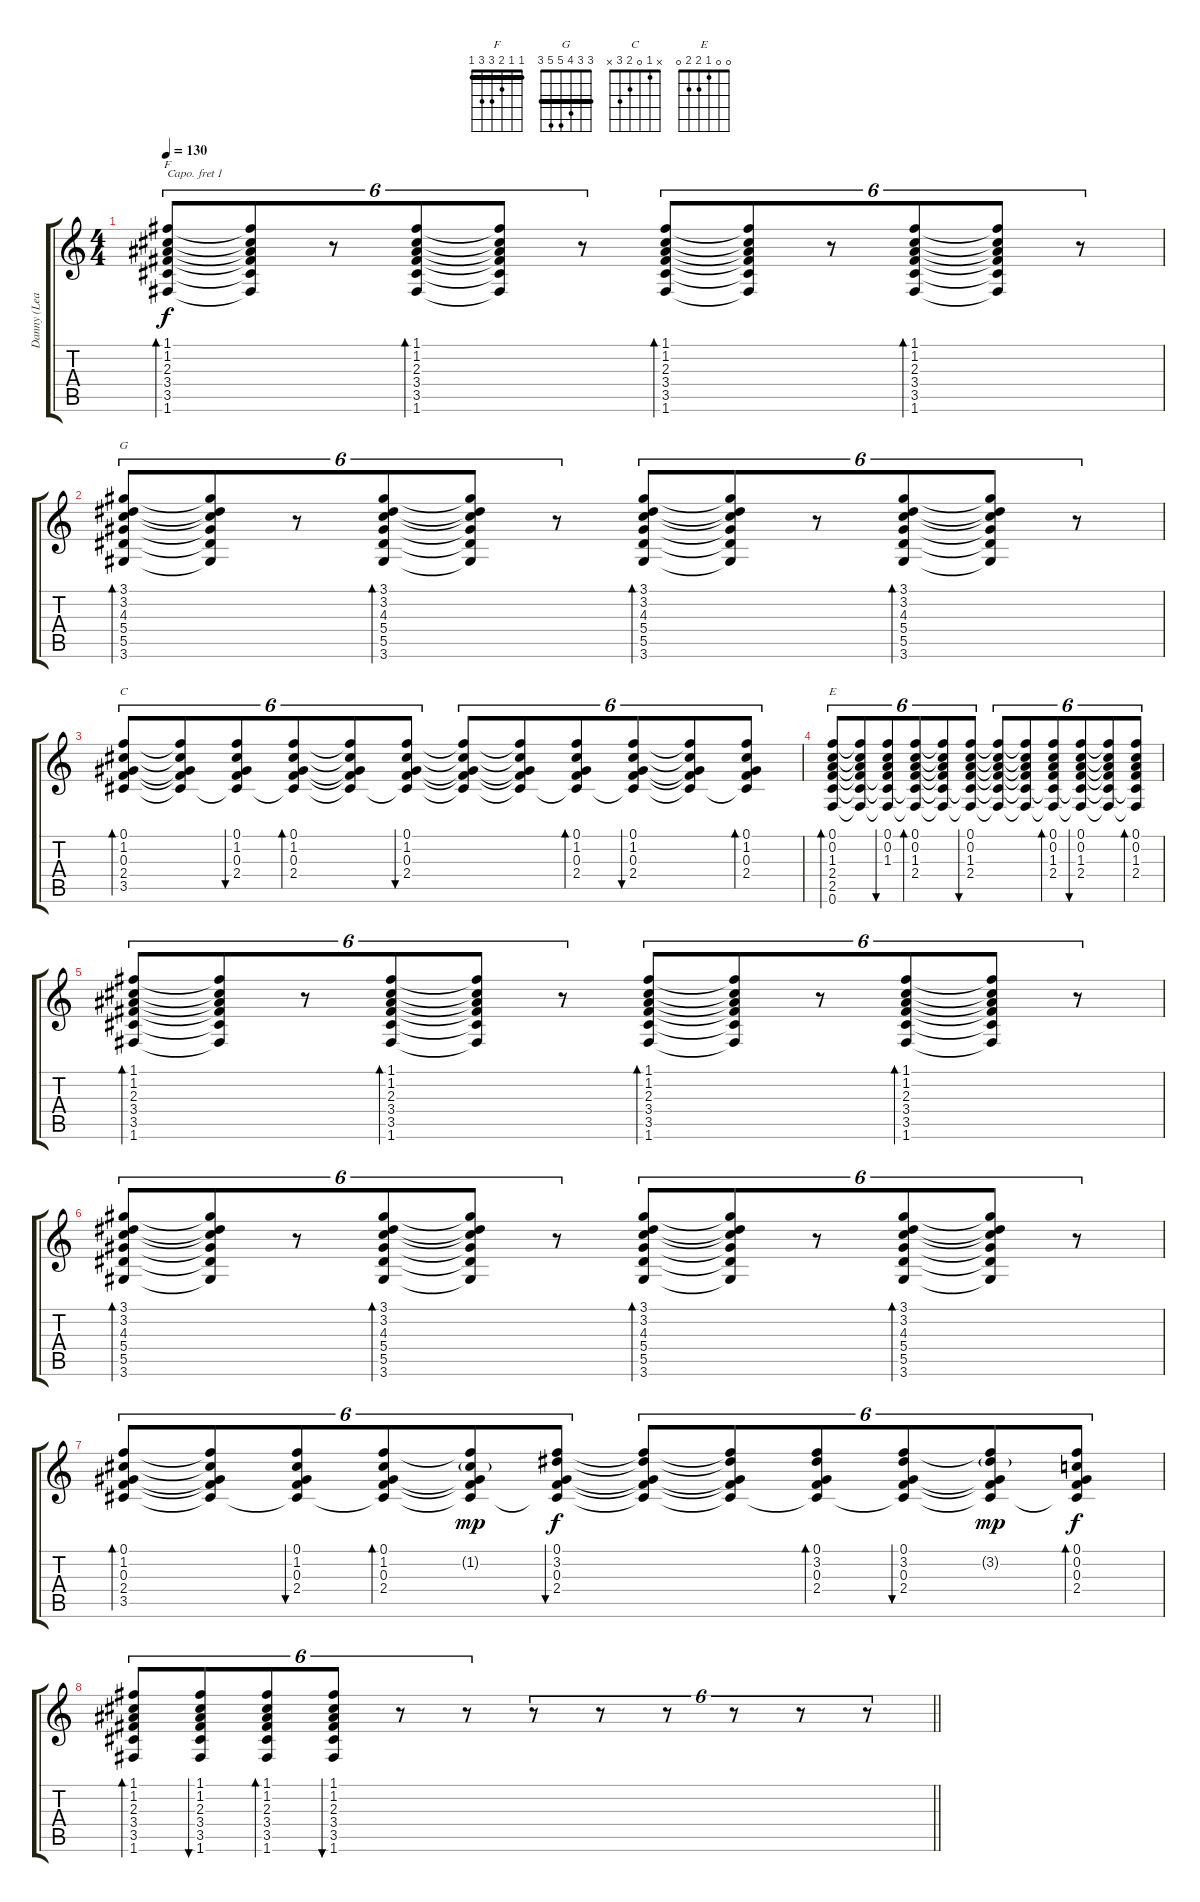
\track ("Danny (Lead Guitar)" "Danny (Lea") {instrument electricguitarclean}
\staff {score tabs}
\capo 1
\tuning (E4 B3 G3 D3 A2 E2) {hide}
\chord ("F" 1 1 2 3 3 1) {barre 1}
\chord ("G" 3 3 4 5 5 3) {barre 3}
\chord ("C" x 1 0 2 3 x)
\chord ("E" 0 0 1 2 2 0)
\ts (4 4)
\tempo 130
\clef g2
\ks c
(1.1 1.2 2.3 3.4 3.5 1.6).8{tu (6 4) bd 30 ch "F" dy f} (1.1{t} 1.2{t} 2.3{t} 3.4{t} 3.5{t} 1.6{t}).8{tu (6 4)} r.8{tu (6 4)} (1.1 1.2 2.3 3.4 3.5 1.6).8{tu (6 4) bd 30} (1.1{t} 1.2{t} 2.3{t} 3.4{t} 3.5{t} 1.6{t}).8{tu (6 4)} r.8{tu (6 4)} (1.1 1.2 2.3 3.4 3.5 1.6).8{tu (6 4) bd 30} (1.1{t} 1.2{t} 2.3{t} 3.4{t} 3.5{t} 1.6{t}).8{tu (6 4)} r.8{tu (6 4)} (1.1 1.2 2.3 3.4 3.5 1.6).8{tu (6 4) bd 30} (1.1{t} 1.2{t} 2.3{t} 3.4{t} 3.5{t} 1.6{t}).8{tu (6 4)} r.8{tu (6 4)} |
(3.1 3.2 4.3 5.4 5.5 3.6).8{tu (6 4) bd 30 ch "G"} (3.1{t} 3.2{t} 4.3{t} 5.4{t} 5.5{t} 3.6{t}).8{tu (6 4)} r.8{tu (6 4)} (3.1 3.2 4.3 5.4 5.5 3.6).8{tu (6 4) bd 30} (3.1{t} 3.2{t} 4.3{t} 5.4{t} 5.5{t} 3.6{t}).8{tu (6 4)} r.8{tu (6 4)} (3.1 3.2 4.3 5.4 5.5 3.6).8{tu (6 4) bd 30} (3.1{t} 3.2{t} 4.3{t} 5.4{t} 5.5{t} 3.6{t}).8{tu (6 4)} r.8{tu (6 4)} (3.1 3.2 4.3 5.4 5.5 3.6).8{tu (6 4) bd 30} (3.1{t} 3.2{t} 4.3{t} 5.4{t} 5.5{t} 3.6{t}).8{tu (6 4)} r.8{tu (6 4)} |
(0.1 1.2 0.3 2.4 3.5).8{tu (6 4) bd 30 ch "C"} (0.1{t} 1.2{t} 0.3{t} 2.4{t} 3.5{t}).8{tu (6 4)} (0.1 1.2 0.3 2.4 3.5{t}).8{tu (6 4) bu 30} (0.1 1.2 0.3 2.4 3.5{t}).8{tu (6 4) bd 30} (0.1{t} 1.2{t} 0.3{t} 2.4{t} 3.5{t}).8{tu (6 4)} (0.1 1.2 0.3 2.4 3.5{t}).8{tu (6 4) bu 30} (0.1{t} 1.2{t} 0.3{t} 2.4{t} 3.5{t}).8{tu (6 4)} (0.1{t} 1.2{t} 0.3{t} 2.4{t} 3.5{t}).8{tu (6 4)} (0.1 1.2 0.3 2.4 3.5{t}).8{tu (6 4) bd 30} (0.1 1.2 0.3 2.4 3.5{t}).8{tu (6 4) bu 30} (0.1{t} 1.2{t} 0.3{t} 2.4{t} 3.5{t}).8{tu (6 4)} (0.1 1.2 0.3 2.4 3.5{t}).8{tu (6 4) bd 30} |
(0.1 0.2 1.3 2.4 2.5 0.6).8{tu (6 4) bd 30 ch "E"} (0.1{t} 0.2{t} 1.3{t} 2.4{t} 2.5{t} 0.6{t}).8{tu (6 4)} (0.1 0.2 1.3 2.4{t} 2.5{t} 0.6{t}).8{tu (6 4) bu 30} (0.1 0.2 1.3 2.4 2.5{t} 0.6{t}).8{tu (6 4) bd 30} (0.1{t} 0.2{t} 1.3{t} 2.4{t} 2.5{t} 0.6{t}).8{tu (6 4)} (0.1 0.2 1.3 2.4 2.5{t} 0.6{t}).8{tu (6 4) bu 30} (0.1{t} 0.2{t} 1.3{t} 2.4{t} 2.5{t} 0.6{t}).8{tu (6 4)} (0.1{t} 0.2{t} 1.3{t} 2.4{t} 2.5{t} 0.6{t}).8{tu (6 4)} (0.1 0.2 1.3 2.4 2.5{t} 0.6{t}).8{tu (6 4) bd 30} (0.1 0.2 1.3 2.4 2.5{t} 0.6{t}).8{tu (6 4) bu 30} (0.1{t} 0.2{t} 1.3{t} 2.4{t} 2.5{t} 0.6{t}).8{tu (6 4)} (0.1 0.2 1.3 2.4 2.5{t} 0.6{t}).8{tu (6 4) bd 30} |
(1.1 1.2 2.3 3.4 3.5 1.6).8{tu (6 4) bd 30} (1.1{t} 1.2{t} 2.3{t} 3.4{t} 3.5{t} 1.6{t}).8{tu (6 4)} r.8{tu (6 4)} (1.1 1.2 2.3 3.4 3.5 1.6).8{tu (6 4) bd 30} (1.1{t} 1.2{t} 2.3{t} 3.4{t} 3.5{t} 1.6{t}).8{tu (6 4)} r.8{tu (6 4)} (1.1 1.2 2.3 3.4 3.5 1.6).8{tu (6 4) bd 30} (1.1{t} 1.2{t} 2.3{t} 3.4{t} 3.5{t} 1.6{t}).8{tu (6 4)} r.8{tu (6 4)} (1.1 1.2 2.3 3.4 3.5 1.6).8{tu (6 4) bd 30} (1.1{t} 1.2{t} 2.3{t} 3.4{t} 3.5{t} 1.6{t}).8{tu (6 4)} r.8{tu (6 4)} |
(3.1 3.2 4.3 5.4 5.5 3.6).8{tu (6 4) bd 30} (3.1{t} 3.2{t} 4.3{t} 5.4{t} 5.5{t} 3.6{t}).8{tu (6 4)} r.8{tu (6 4)} (3.1 3.2 4.3 5.4 5.5 3.6).8{tu (6 4) bd 30} (3.1{t} 3.2{t} 4.3{t} 5.4{t} 5.5{t} 3.6{t}).8{tu (6 4)} r.8{tu (6 4)} (3.1 3.2 4.3 5.4 5.5 3.6).8{tu (6 4) bd 30} (3.1{t} 3.2{t} 4.3{t} 5.4{t} 5.5{t} 3.6{t}).8{tu (6 4)} r.8{tu (6 4)} (3.1 3.2 4.3 5.4 5.5 3.6).8{tu (6 4) bd 30} (3.1{t} 3.2{t} 4.3{t} 5.4{t} 5.5{t} 3.6{t}).8{tu (6 4)} r.8{tu (6 4)} |
(0.1 1.2 0.3 2.4 3.5).8{tu (6 4) bd 30 volume 9} (0.1{t} 1.2{t} 0.3{t} 2.4{t} 3.5{t}).8{tu (6 4)} (0.1 1.2 0.3 2.4 3.5{t}).8{tu (6 4) bu 30} (0.1 1.2 0.3 2.4 3.5{t}).8{tu (6 4) bd 30} (0.1{t} 1.2{g} 0.3{t} 2.4{t} 3.5{t}).8{tu (6 4) dy mp} (0.1 3.2 0.3 2.4 3.5{t}).8{tu (6 4) bu 30 dy f} (0.1{t} 3.2{t} 0.3{t} 2.4{t} 3.5{t}).8{tu (6 4)} (0.1{t} 3.2{t} 0.3{t} 2.4{t} 3.5{t}).8{tu (6 4)} (0.1 3.2 0.3 2.4 3.5{t}).8{tu (6 4) bd 30} (0.1 3.2 0.3 2.4 3.5{t}).8{tu (6 4) bu 30} (0.1{t} 3.2{g} 0.3{t} 2.4{t} 3.5{t}).8{tu (6 4) dy mp} (0.1 0.2 0.3 2.4 3.5{t}).8{tu (6 4) bd 30 dy f} |
\barLineRight lightlight
(1.1 1.2 2.3 3.4 3.5 1.6).8{tu (6 4) bd 30} (1.1 1.2 2.3 3.4 3.5 1.6).8{tu (6 4) bu 30} (1.1 1.2 2.3 3.4 3.5 1.6).8{tu (6 4) bd 30} (1.1 1.2 2.3 3.4 3.5 1.6).8{tu (6 4) bu 30} r.8{tu (6 4)} r.8{tu (6 4)} r.8{tu (6 4)} r.8{tu (6 4)} r.8{tu (6 4)} r.8{tu (6 4)} r.8{tu (6 4)} r.8{tu (6 4)}
